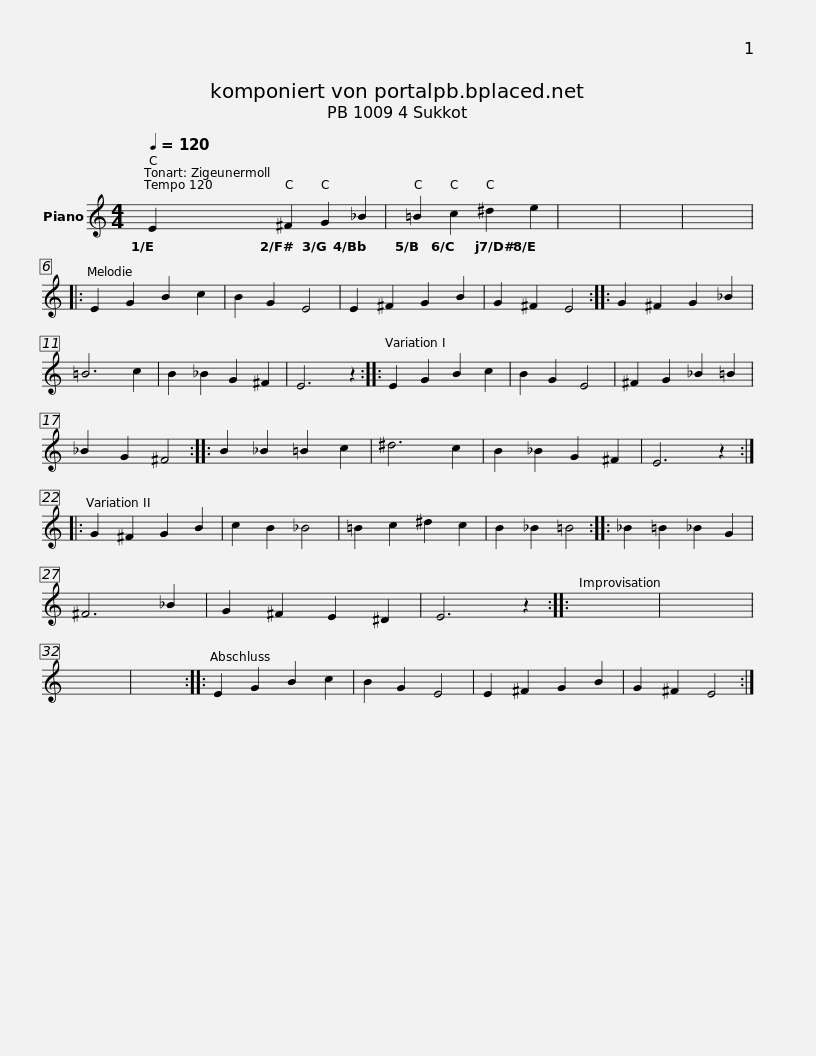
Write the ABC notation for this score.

X:1
L:1/8
Q:1/4=120
M:4/4
I:linebreak $
K:C
V:1 treble
V:1
 E2 ^F2 G2 _B2 | =B2 c2 ^d2 e2 | x8 | x8 | x8 |:$ %5
 E2 G2 B2 c2 | B2 G2 E4 | E2 ^F2 G2 B2 | G2 ^F2 E4 ::$ G2 ^F2 G2 _B2 | %10
 =B6 c2 | B2 _B2 G2 ^F2 | E6 z2 ::$ E2 G2 B2 c2 | B2 G2 E4 | %15
 ^F2 G2 _B2 =B2 | _B2 G2 ^F4 ::$ B2 _B2 =B2 c2 | ^d6 c2 | B2 _B2 G2 ^F2 | %20
 E6 z2 ::$ G2 ^F2 G2 B2 | c2 B2 _B4 | =B2 c2 ^d2 c2 | B2 _B2 =B4 ::$ %25
 _B2 =B2 _B2 G2 | ^F6 _B2 | G2 ^F2 E2 ^D2 | E6 z2 ::$ x8 | %30
 x8 | x8 | x8 ::$ E2 G2 B2 c2 | B2 G2 E4 | %35
 E2 ^F2 G2 B2 | G2 ^F2 E4 :| %37
